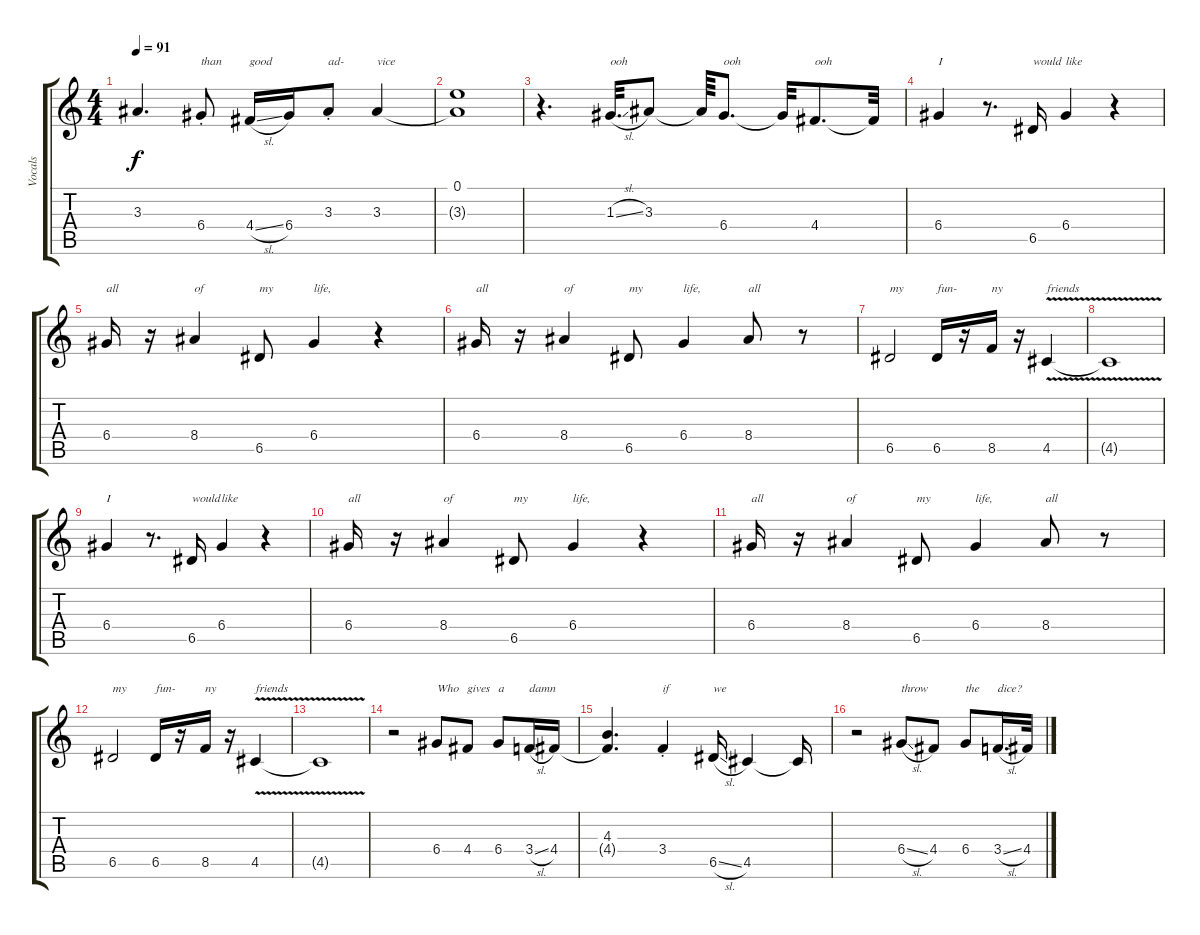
\track ("Vocals" "Vocals") {instrument overdrivenguitar}
\staff {score tabs}
\tuning (E4 B3 G3 D3 A2 E2) {hide}
\ts (4 4)
\tempo 91
\clef g2
\ks c
3.3{t}.4{d dy f} 6.4{st}.8{txt "than"} 4.4{sl}.16{txt "good"} 6.4.16 3.3{st}.8{txt "ad-"} 3.3.4{txt "vice"} |
(0.1{t} 3.3{t}).1 |
r.4{d} 1.3{sl}.32{d txt "ooh"} 3.3.8 3.3{t}.64 6.4.8{d txt "ooh"} 6.4{t}.32 4.4.8{d txt "ooh"} 4.4{t}.32 |
6.4.4{txt "I"} r.8{d} 6.5.16{txt "would"} 6.4.4{txt "like"} r.4 |
6.4.16{txt "all"} r.16 8.4.4{txt "of"} 6.5.8{txt "my"} 6.4.4{txt "life,"} r.4 |
6.4.16{txt "all"} r.16 8.4.4{txt "of"} 6.5.8{txt "my"} 6.4.4{txt "life,"} 8.4.8{txt "all"} r.8 |
6.5.2{txt "my"} 6.5.16{txt "fun-"} r.16 8.5.16{txt "ny"} r.16 4.5{v}.4{txt "friends"} |
4.5{t}.1 |
6.4.4{txt "I"} r.8{d} 6.5.16{txt "would"} 6.4.4{txt "like"} r.4 |
6.4.16{txt "all"} r.16 8.4.4{txt "of"} 6.5.8{txt "my"} 6.4.4{txt "life,"} r.4 |
6.4.16{txt "all"} r.16 8.4.4{txt "of"} 6.5.8{txt "my"} 6.4.4{txt "life,"} 8.4.8{txt "all"} r.8 |
6.5.2{txt "my"} 6.5.16{txt "fun-"} r.16 8.5.16{txt "ny"} r.16 4.5{v}.4{txt "friends"} |
4.5{t}.1 |
r.2 6.4.8{txt "Who"} 4.4.8{txt "gives"} 6.4.8{txt "a"} 3.4{sl}.16{txt "damn"} 4.4.16 |
(4.3 4.4{t}).4{d} 3.4{st}.4{txt "if"} 6.5{sl}.16{txt "we"} 4.5.4 4.5{t}.16 |
r.2 6.4{sl}.8{txt "throw"} 4.4.8 6.4.8{txt "the"} 3.4{sl}.16{d txt "dice?"} 4.4.32
